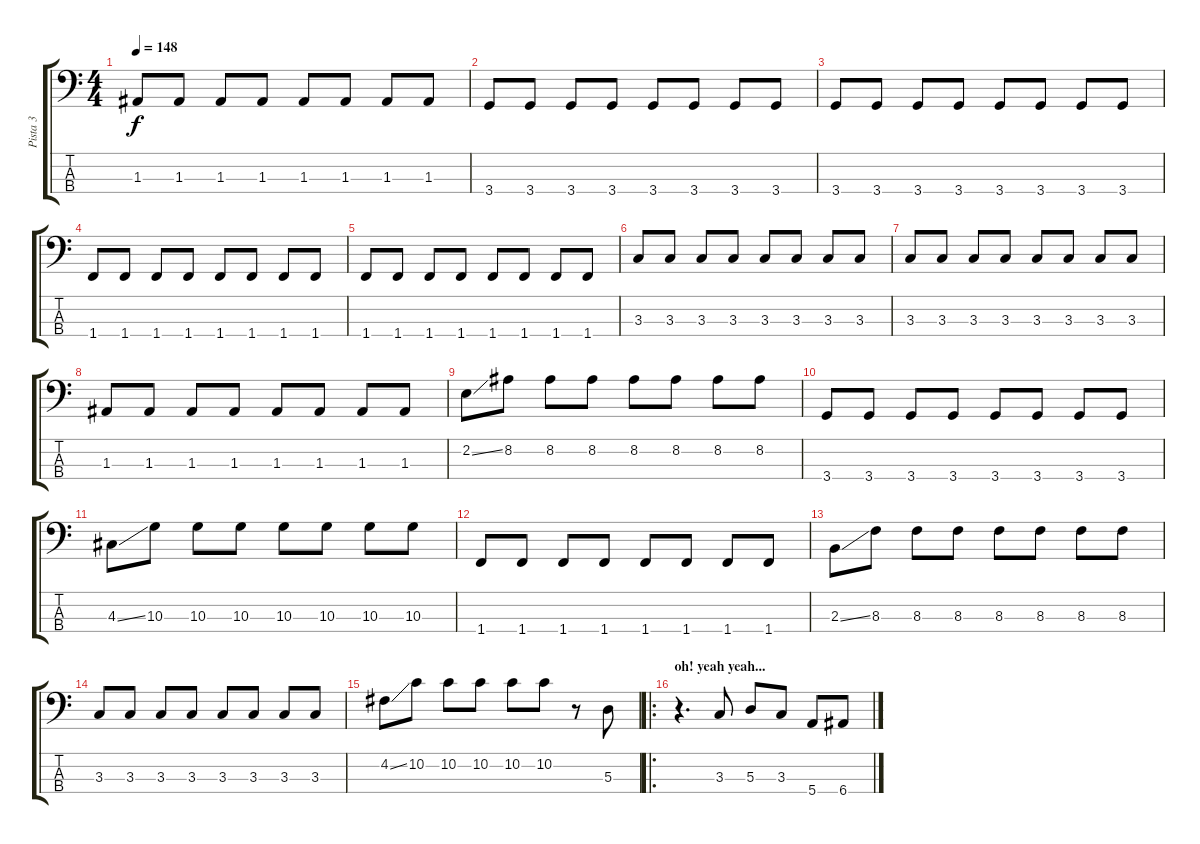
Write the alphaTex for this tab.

\track ("Pista 3" "Pista 3") {instrument electricbasspick}
\staff {score tabs}
\tuning (G2 D2 A1 E1) {hide}
\ts (4 4)
\tempo 148
\clef f4
\ks c
1.3.8{dy f} 1.3.8 1.3.8 1.3.8 1.3.8 1.3.8 1.3.8 1.3.8 |
3.4.8 3.4.8 3.4.8 3.4.8 3.4.8 3.4.8 3.4.8 3.4.8 |
3.4.8 3.4.8 3.4.8 3.4.8 3.4.8 3.4.8 3.4.8 3.4.8 |
1.4.8 1.4.8 1.4.8 1.4.8 1.4.8 1.4.8 1.4.8 1.4.8 |
1.4.8 1.4.8 1.4.8 1.4.8 1.4.8 1.4.8 1.4.8 1.4.8 |
3.3.8 3.3.8 3.3.8 3.3.8 3.3.8 3.3.8 3.3.8 3.3.8 |
3.3.8 3.3.8 3.3.8 3.3.8 3.3.8 3.3.8 3.3.8 3.3.8 |
1.3.8 1.3.8 1.3.8 1.3.8 1.3.8 1.3.8 1.3.8 1.3.8 |
2.2{ss}.8 8.2.8 8.2.8 8.2.8 8.2.8 8.2.8 8.2.8 8.2.8 |
3.4.8 3.4.8 3.4.8 3.4.8 3.4.8 3.4.8 3.4.8 3.4.8 |
4.3{ss}.8 10.3.8 10.3.8 10.3.8 10.3.8 10.3.8 10.3.8 10.3.8 |
1.4.8 1.4.8 1.4.8 1.4.8 1.4.8 1.4.8 1.4.8 1.4.8 |
2.3{ss}.8 8.3.8 8.3.8 8.3.8 8.3.8 8.3.8 8.3.8 8.3.8 |
3.3.8 3.3.8 3.3.8 3.3.8 3.3.8 3.3.8 3.3.8 3.3.8 |
4.2{ss}.8 10.2.8 10.2.8 10.2.8 10.2.8 10.2.8 r.8 5.3.8 |
\ro
\section ("" "oh! yeah yeah...")
r.4{d} 3.3.8 5.3.8 3.3.8 5.4.8 6.4.8
